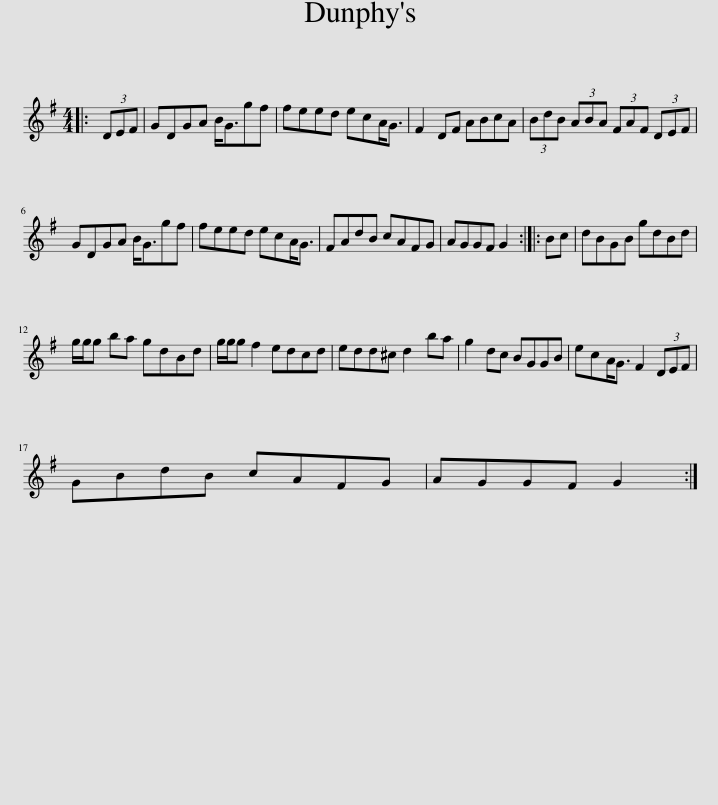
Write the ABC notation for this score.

X:1
L:1/8
M:4/4
I:linebreak $
K:G
V:1 treble
V:1
|: (3DEF | GDGA B<Ggf | feed ecA<G | F2 DF ABcA | (3BdB (3ABA (3FAF (3DEF |$ %5
 GDGA B<Ggf | feed ecA<G | FAdB cAFG | AGGF G2 :: Bc | %10
 dBGB gdBd |$ g/g/g ba gdBd | g/g/g f2 edcd | edd^c d2 ba | g2 dc BGGB | %15
 ecA<G F2 (3DEF |$ GBdB cAFG | AGGF G2 :| %18
